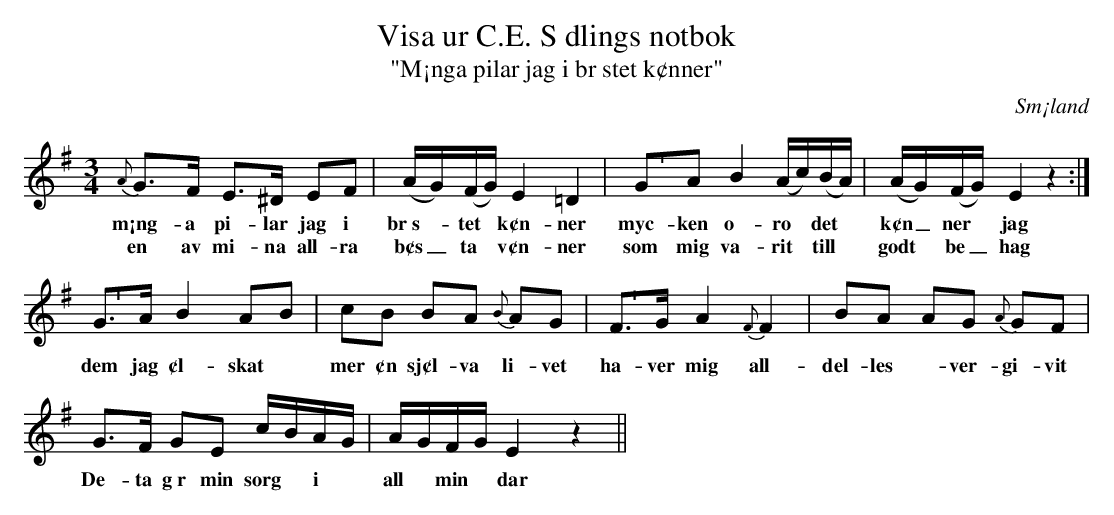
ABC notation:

X:1
T:Visa ur C.E. S dlings notbok
T:"M¡nga pilar jag i br stet k¢nner"
O:Sm¡land
M:3/4
L:1/8
U:p=shortphrase
K:Em
{A}G>F E>^D EF | (A/G/)(F/G/) E2 =D2 | pGA B2 (A/c/)(B/A/) | (A/G/)(F/G/) E2 z2 :|
w: m¡ng-a pi-lar jag i br s- *tet * k¢n-ner myc-ken o-ro * det * k¢n_ner * jag
w: en av mi-na all-ra b¢s_ta * v¢n-ner som mig va-rit * till * godt * be_hag
pG>A B2 AB | cB BA {B}AG | pF>G A2 {F}F2 | BA AG {A}GF |
w: dem jag ¢l-skat * mer ¢n sj¢l-va li-vet ha-ver mig all-del-les  -ver-gi-vit
G>F GE c/B/A/G/ | A/G/F/G/ E2 z2 ||
w: De-ta g r min sorg * i * all * min * dar
